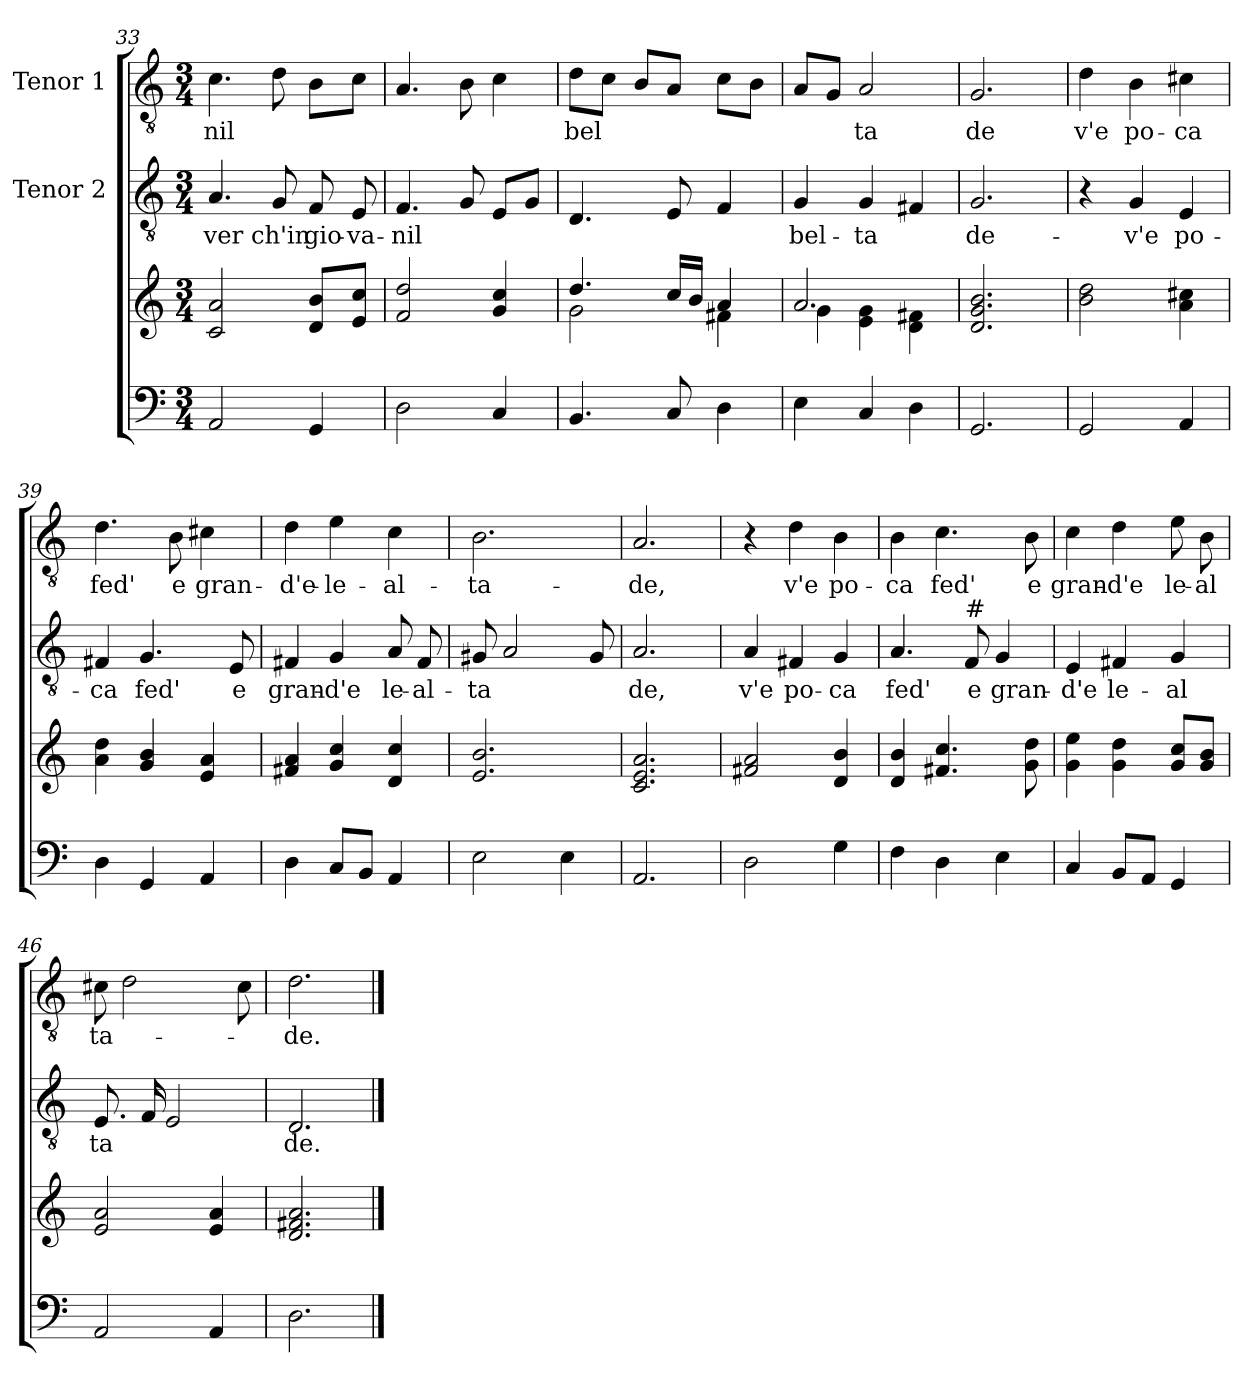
**kern	**kern	**kern	**text	**kern	**text
*part3	*part3	*part2	*part2	*part1	*part1
*staff4	*staff3	*staff2	*staff2	*staff1	*staff1
*	*	*I"Tenor 2	*	*I"Tenor 1	*
*clefF4	*clefG2	*clefGv2	*	*clefGv2	*
*k[]	*k[]	*k[]	*	*k[]	*
*C:	*C:	*C:	*	*C:	*
*M3/4	*M3/4	*M3/4	*	*M3/4	*
=33	=33	=33	=33	=33	=33
2AA/	2c/ 2a/	4.A/	ver	4.c\	-nil
.	.	8G/	ch'in	8d\	.
4GG/	8d/ 8b/L	8F/	gio-	8B\L	.
.	8e/ 8cc/J	8E/	-va-	8c\J	.
=34	=34	=34	=34	=34	=34
2D\	2f/ 2dd/	4.F/	-nil	4.A/	.
.	.	8G/	.	8B\	.
4C/	4g/ 4cc/	8E/L	.	4c\	.
.	.	8G/J	.	.	.
!!LO:PB:g=z
=35	=35	=35	=35	=35	=35
*	*^	*	*	*	*
4.BB/	4.dd/	2g\	4.D/	.	8d\L	bel
.	.	.	.	.	8c\J	.
.	.	.	.	.	8B/L	.
8C/	16cc/LL	.	8E/	.	8A/J	.
.	16b/JJ	.	.	.	.	.
4D\	4a/	4f#X\	4F/	.	8c\L	.
.	.	.	.	.	8B\J	.
=36	=36	=36	=36	=36	=36	=36
4E\	2.a/	4g\	4G/	bel-	8A/L	.
.	.	.	.	.	8G/J	.
4C/	.	4e\ 4g\	4G/	-ta	2A/	ta
4D\	.	4d\ 4f#X\	4F#X/	.	.	.
*	*v	*v	*	*	*	*
=37	=37	=37	=37	=37	=37
2.GG/	2.d/ 2.g/ 2.b/	2.G/	de-	2.G/	de
=38	=38	=38	=38	=38	=38
2GG/	2b\ 2dd\	4r	.	4d\	v'e
.	.	4G/	-v'e	4B\	po-
4AA/	4a\ 4cc#X\	4E/	po-	4c#X\	-ca
=39	=39	=39	=39	=39	=39
4D\	4a\ 4dd\	4F#X/	-ca	4.d\	fed'
4GG/	4g/ 4b/	4.G/	fed'	.	.
.	.	.	.	8B\	e
4AA/	4e/ 4a/	.	.	4c#X\	gran-
.	.	8E/	e	.	.
=40	=40	=40	=40	=40	=40
4D\	4f#X/ 4a/	4F#X/	gran-	4d\	-d'e-
8C/L	4g/ 4cc/	4G/	-d'e	4e\	-le-
8BB/J	.	.	.	.	.
4AA/	4d/ 4cc/	8A/	le-	4c\	-al-
.	.	8F#/	-al-	.	.
!!LO:LB:g=z
=41	=41	=41	=41	=41	=41
2E\	2.e/ 2.b/	8G#X/	-ta	2.B\	-ta-
.	.	2A/	.	.	.
4E\	.	.	.	.	.
.	.	8G#/	.	.	.
=42	=42	=42	=42	=42	=42
2.AA/	2.c/ 2.e/ 2.a/	2.A/	de,	2.A/	-de,
=43	=43	=43	=43	=43	=43
2D\	2f#X/ 2a/	4A/	v'e	4r	.
.	.	4F#X/	po-	4d\	v'e
4G\	4d/ 4b/	4G/	-ca	4B\	po-
=44	=44	=44	=44	=44	=44
4F\	4d/ 4b/	4.A/	fed'	4B\	-ca
4D\	4.f#X/ 4.cc/	.	.	4.c\	fed'
!	!	!LO:TX:a:t=#	!	!	!
.	.	8F/	e	.	.
4E\	.	4G/	gran-	.	.
.	8g\ 8dd\	.	.	8B\	e
=45	=45	=45	=45	=45	=45
4C/	4g\ 4ee\	4E/	-d'e	4c\	gran-
8BB/L	4g\ 4dd\	4F#X/	le-	4d\	-d'e
8AA/J	.	.	.	.	.
4GG/	8g/ 8cc/L	4G/	-al	8e\	le-
.	8g/ 8b/J	.	.	8B\	-al
=46	=46	=46	=46	=46	=46
2AA/	2e/ 2a/	8.E/	ta	8c#X\	ta-
.	.	.	.	2d\	.
.	.	16F/	.	.	.
.	.	2E/	.	.	.
4AA/	4e/ 4a/	.	.	.	.
.	.	.	.	8c#\	.
=47	=47	=47	=47	=47	=47
2.D\	2.d/ 2.f#X/ 2.a/	2.D/	de.	2.d\	-de.
==	==	==	==	==	==
*-	*-	*-	*-	*-	*-
